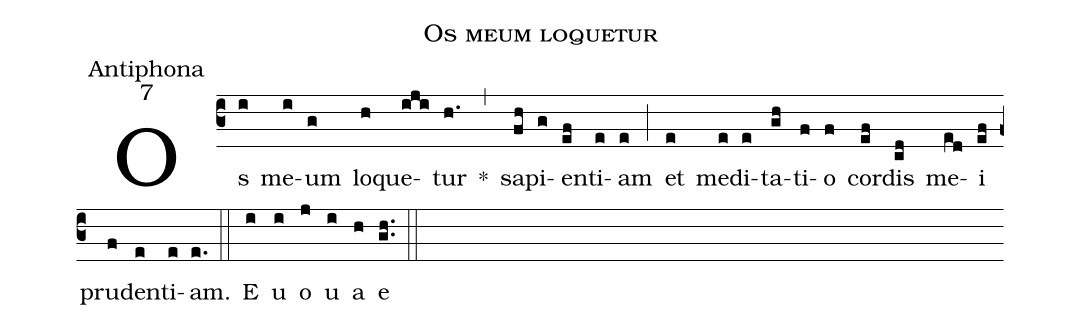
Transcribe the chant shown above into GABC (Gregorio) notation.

name:Os meum loquetur;
office-part:Antiphona;
mode:7;
%%
(c3) Os(i) me(i)um(g) lo(h)que(iji)tur(h.) *(,) sa(fh)pi(g)en(ef)ti(e)am(e) (;) et(e) me(e)di(e)ta(gh)ti(f)o(f) cor(ef)dis(cd) me(ed)i(ef) pru(f)den(e)ti(e)am.(e.) (::) <eu>E(i) u(i) o(j) u(i) a(h) e</eu>(g.h.) (::)
